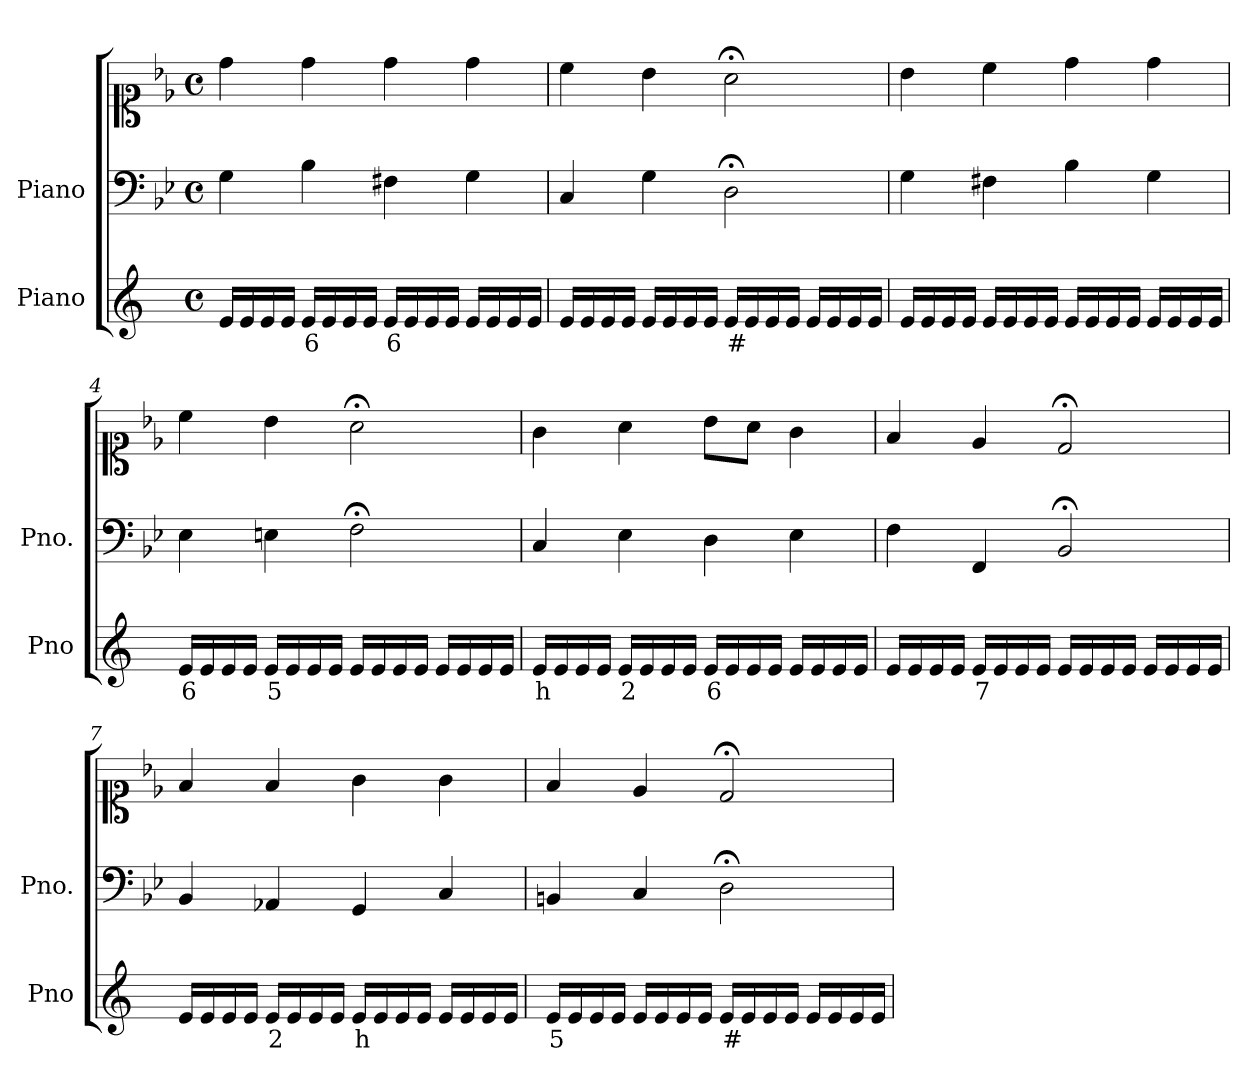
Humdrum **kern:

**kern	**text	**kern	**kern
*part2	*part2	*part1	*part1
*staff3	*staff3	*staff2	*staff1
*I"Piano	*	*I"Piano	*
*I'Pno	*	*I'Pno.	*
*clefG2	*	*clefF4	*clefC1
*k[]	*	*k[b-e-]	*k[b-e-]
*M4/4	*	*M4/4	*M4/4
*met(c)	*	*met(c)	*met(c)
=1	=1	=1	=1
16e/LL	.	4G\	4dd\
16e/	.	.	.
16e/	.	.	.
16e/JJ	.	.	.
!	!LO:LY:b	!	!
16e/LL	6	4B-\	4dd\
16e/	.	.	.
16e/	.	.	.
16e/JJ	.	.	.
!	!LO:LY:b	!	!
16e/LL	6	4F#X\	4dd\
16e/	.	.	.
16e/	.	.	.
16e/JJ	.	.	.
16e/LL	.	4G\	4dd\
16e/	.	.	.
16e/	.	.	.
16e/JJ	.	.	.
=2	=2	=2	=2
16e/LL	.	4C/	4cc\
16e/	.	.	.
16e/	.	.	.
16e/JJ	.	.	.
16e/LL	.	4G\	4b-\
16e/	.	.	.
16e/	.	.	.
16e/JJ	.	.	.
!	!LO:LY:b	!	!
16e/LL	#	2D;<\	2a;<\
16e/	.	.	.
16e/	.	.	.
16e/JJ	.	.	.
16e/LL	.	.	.
16e/	.	.	.
16e/	.	.	.
16e/JJ	.	.	.
=3	=3	=3	=3
16e/LL	.	4G\	4b-\
16e/	.	.	.
16e/	.	.	.
16e/JJ	.	.	.
16e/LL	.	4F#X\	4cc\
16e/	.	.	.
16e/	.	.	.
16e/JJ	.	.	.
16e/LL	.	4B-\	4dd\
16e/	.	.	.
16e/	.	.	.
16e/JJ	.	.	.
16e/LL	.	4G\	4dd\
16e/	.	.	.
16e/	.	.	.
16e/JJ	.	.	.
=4	=4	=4	=4
!	!LO:LY:b	!	!
16e/LL	6	4E-\	4cc\
16e/	.	.	.
16e/	.	.	.
16e/JJ	.	.	.
!	!LO:LY:b	!	!
16e/LL	5	4En\	4b-\
16e/	.	.	.
16e/	.	.	.
16e/JJ	.	.	.
16e/LL	.	2F;<\	2a;<\
16e/	.	.	.
16e/	.	.	.
16e/JJ	.	.	.
16e/LL	.	.	.
16e/	.	.	.
16e/	.	.	.
16e/JJ	.	.	.
=5	=5	=5	=5
!	!LO:LY:b	!	!
16e/LL	h	4C/	4g\
16e/	.	.	.
16e/	.	.	.
16e/JJ	.	.	.
!	!LO:LY:b	!	!
16e/LL	2	4E-\	4a\
16e/	.	.	.
16e/	.	.	.
16e/JJ	.	.	.
!	!LO:LY:b	!	!
16e/LL	6	4D\	8b-\L
16e/	.	.	.
16e/	.	.	8a\J
16e/JJ	.	.	.
16e/LL	.	4E-\	4g\
16e/	.	.	.
16e/	.	.	.
16e/JJ	.	.	.
=6	=6	=6	=6
16e/LL	.	4F\	4f/
16e/	.	.	.
16e/	.	.	.
16e/JJ	.	.	.
!	!LO:LY:b	!	!
16e/LL	7	4FF/	4e-/
16e/	.	.	.
16e/	.	.	.
16e/JJ	.	.	.
16e/LL	.	2BB-;</	2d;</
16e/	.	.	.
16e/	.	.	.
16e/JJ	.	.	.
16e/LL	.	.	.
16e/	.	.	.
16e/	.	.	.
16e/JJ	.	.	.
=7	=7	=7	=7
16e/LL	.	4BB-/	4f/
16e/	.	.	.
16e/	.	.	.
16e/JJ	.	.	.
!	!LO:LY:b	!	!
16e/LL	2	4AA-X/	4f/
16e/	.	.	.
16e/	.	.	.
16e/JJ	.	.	.
!	!LO:LY:b	!	!
16e/LL	h	4GG/	4g\
16e/	.	.	.
16e/	.	.	.
16e/JJ	.	.	.
16e/LL	.	4C/	4g\
16e/	.	.	.
16e/	.	.	.
16e/JJ	.	.	.
=8	=8	=8	=8
!	!LO:LY:b	!	!
16e/LL	5	4BBn/	4f/
16e/	.	.	.
16e/	.	.	.
16e/JJ	.	.	.
16e/LL	.	4C/	4e-/
16e/	.	.	.
16e/	.	.	.
16e/JJ	.	.	.
!	!LO:LY:b	!	!
16e/LL	#	2D;<\	2d;</
16e/	.	.	.
16e/	.	.	.
16e/JJ	.	.	.
16e/LL	.	.	.
16e/	.	.	.
16e/	.	.	.
16e/JJ	.	.	.
=	=	=	=
*-	*-	*-	*-
